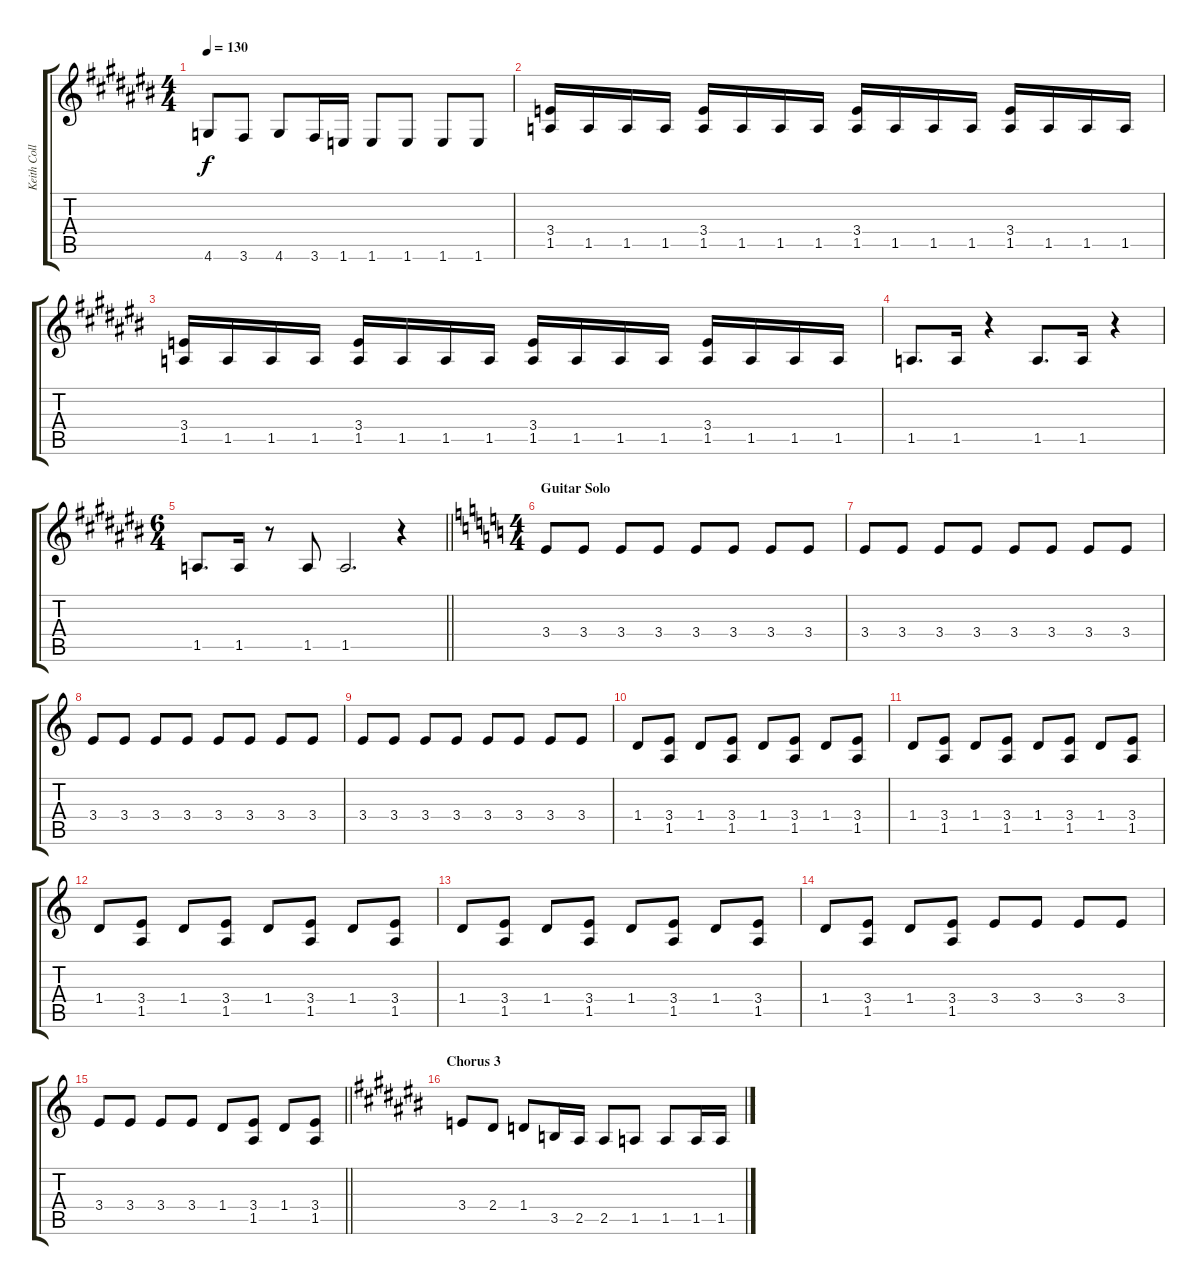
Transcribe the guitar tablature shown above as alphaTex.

\track ("Keith Collins" "Keith Coll") {instrument electricbasspick}
\staff {score tabs}
\tuning (Eb4 Bb3 Gb3 Db3 Ab2 Eb2) {hide}
\ts (4 4)
\tempo 130
\clef g2
\ks c#
4.6.8{dy f} 3.6.8 4.6.8 3.6.16 1.6.16 1.6.8 1.6.8 1.6.8 1.6.8 |
(3.4 1.5).16 1.5.16 1.5.16 1.5.16 (3.4 1.5).16 1.5.16 1.5.16 1.5.16 (3.4 1.5).16 1.5.16 1.5.16 1.5.16 (3.4 1.5).16 1.5.16 1.5.16 1.5.16 |
(3.4 1.5).16 1.5.16 1.5.16 1.5.16 (3.4 1.5).16 1.5.16 1.5.16 1.5.16 (3.4 1.5).16 1.5.16 1.5.16 1.5.16 (3.4 1.5).16 1.5.16 1.5.16 1.5.16 |
1.5.8{d} 1.5.16 r.4 1.5.8{d} 1.5.16 r.4 |
\ts (6 4)
\barLineRight lightlight
1.5.8{d} 1.5.16 r.8 1.5.8 1.5.2{d} r.4 |
\ts (4 4)
\section ("" "Guitar Solo")
\ks c
3.4.8 3.4.8 3.4.8 3.4.8 3.4.8 3.4.8 3.4.8 3.4.8 |
3.4.8 3.4.8 3.4.8 3.4.8 3.4.8 3.4.8 3.4.8 3.4.8 |
3.4.8 3.4.8 3.4.8 3.4.8 3.4.8 3.4.8 3.4.8 3.4.8 |
3.4.8 3.4.8 3.4.8 3.4.8 3.4.8 3.4.8 3.4.8 3.4.8 |
1.4.8 (3.4 1.5).8 1.4.8 (3.4 1.5).8 1.4.8 (3.4 1.5).8 1.4.8 (3.4 1.5).8 |
1.4.8 (3.4 1.5).8 1.4.8 (3.4 1.5).8 1.4.8 (3.4 1.5).8 1.4.8 (3.4 1.5).8 |
1.4.8 (3.4 1.5).8 1.4.8 (3.4 1.5).8 1.4.8 (3.4 1.5).8 1.4.8 (3.4 1.5).8 |
1.4.8 (3.4 1.5).8 1.4.8 (3.4 1.5).8 1.4.8 (3.4 1.5).8 1.4.8 (3.4 1.5).8 |
1.4.8 (3.4 1.5).8 1.4.8 (3.4 1.5).8 3.4.8 3.4.8 3.4.8 3.4.8 |
\barLineRight lightlight
3.4.8 3.4.8 3.4.8 3.4.8 1.4.8 (3.4 1.5).8 1.4.8 (3.4 1.5).8 |
\section ("" "Chorus 3")
\ks c#
3.4.8 2.4.8 1.4.8 3.5.16 2.5.16 2.5.8 1.5.8 1.5.8 1.5.16 1.5.16
